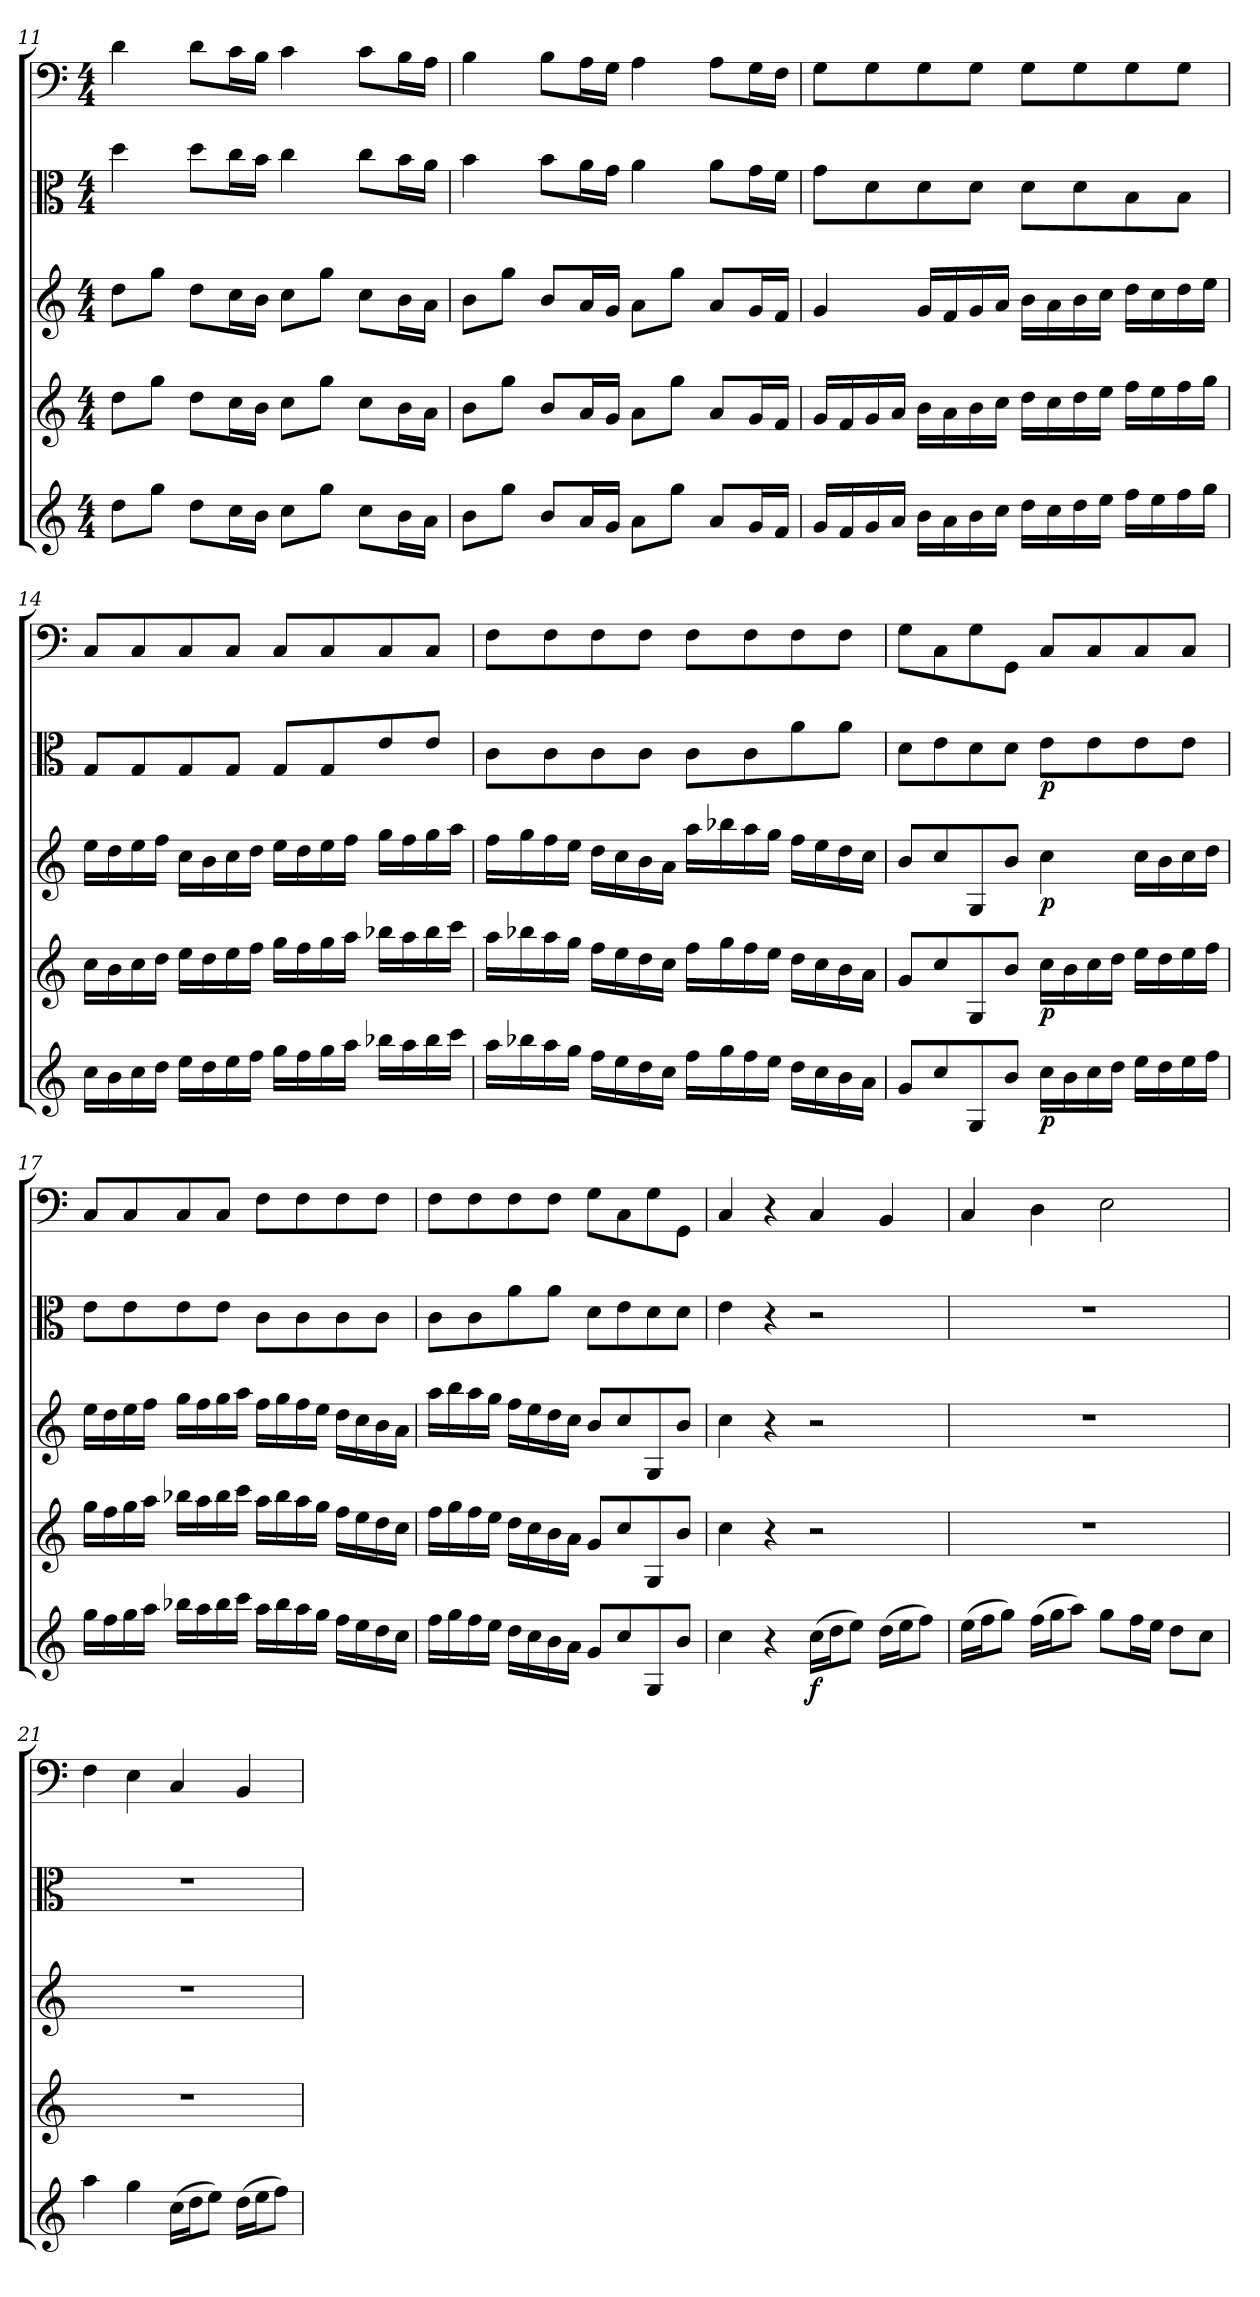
**kern	**dynam	**kern	**dynam	**kern	**dynam	**kern	**dynam	**kern
*part5	*part5	*part4	*part4	*part3	*part3	*part2	*part2	*part1
*staff5	*staff5	*staff4	*staff4	*staff3	*staff3	*staff2	*staff2	*staff1
*clefG2	*	*clefG2	*	*clefG2	*	*clefC3	*	*clefF4
*k[]	*	*k[]	*	*k[]	*	*k[]	*	*k[]
*C:	*	*C:	*	*C:	*	*C:	*	*C:
*M4/4	*	*M4/4	*	*M4/4	*	*M4/4	*	*M4/4
=11	=11	=11	=11	=11	=11	=11	=11	=11
8dd\L	.	8dd\L	.	8dd\L	.	4dd\	.	4d\
8gg\J	.	8gg\J	.	8gg\J	.	.	.	.
8dd\L	.	8dd\L	.	8dd\L	.	8dd\L	.	8d\L
16cc\L	.	16cc\L	.	16cc\L	.	16cc\L	.	16c\L
16b\JJ	.	16b\JJ	.	16b\JJ	.	16b\JJ	.	16B\JJ
8cc\L	.	8cc\L	.	8cc\L	.	4cc\	.	4c\
8gg\J	.	8gg\J	.	8gg\J	.	.	.	.
8cc\L	.	8cc\L	.	8cc\L	.	8cc\L	.	8c\L
16b\L	.	16b\L	.	16b\L	.	16b\L	.	16B\L
16a\JJ	.	16a\JJ	.	16a\JJ	.	16a\JJ	.	16A\JJ
=12	=12	=12	=12	=12	=12	=12	=12	=12
8b\L	.	8b\L	.	8b\L	.	4b\	.	4B\
8gg\J	.	8gg\J	.	8gg\J	.	.	.	.
8b/L	.	8b/L	.	8b/L	.	8b\L	.	8B\L
16a/L	.	16a/L	.	16a/L	.	16a\L	.	16A\L
16g/JJ	.	16g/JJ	.	16g/JJ	.	16g\JJ	.	16G\JJ
8a\L	.	8a\L	.	8a\L	.	4a\	.	4A\
8gg\J	.	8gg\J	.	8gg\J	.	.	.	.
8a/L	.	8a/L	.	8a/L	.	8a\L	.	8A\L
16g/L	.	16g/L	.	16g/L	.	16g\L	.	16G\L
16f/JJ	.	16f/JJ	.	16f/JJ	.	16f\JJ	.	16F\JJ
=13	=13	=13	=13	=13	=13	=13	=13	=13
16g/LL	.	16g/LL	.	4g/	.	8g\L	.	8G\L
16f/	.	16f/	.	.	.	.	.	.
16g/	.	16g/	.	.	.	8d\	.	8G\
16a/JJ	.	16a/JJ	.	.	.	.	.	.
16b\LL	.	16b\LL	.	16g/LL	.	8d\	.	8G\
16a\	.	16a\	.	16f/	.	.	.	.
16b\	.	16b\	.	16g/	.	8d\J	.	8G\J
16cc\JJ	.	16cc\JJ	.	16a/JJ	.	.	.	.
16dd\LL	.	16dd\LL	.	16b\LL	.	8d\L	.	8G\L
16cc\	.	16cc\	.	16a\	.	.	.	.
16dd\	.	16dd\	.	16b\	.	8d\	.	8G\
16ee\JJ	.	16ee\JJ	.	16cc\JJ	.	.	.	.
16ff\LL	.	16ff\LL	.	16dd\LL	.	8B\	.	8G\
16ee\	.	16ee\	.	16cc\	.	.	.	.
16ff\	.	16ff\	.	16dd\	.	8B\J	.	8G\J
16gg\JJ	.	16gg\JJ	.	16ee\JJ	.	.	.	.
=14	=14	=14	=14	=14	=14	=14	=14	=14
16cc\LL	.	16cc\LL	.	16ee\LL	.	8G/L	.	8C/L
16b\	.	16b\	.	16dd\	.	.	.	.
16cc\	.	16cc\	.	16ee\	.	8G/	.	8C/
16dd\JJ	.	16dd\JJ	.	16ff\JJ	.	.	.	.
16ee\LL	.	16ee\LL	.	16cc\LL	.	8G/	.	8C/
16dd\	.	16dd\	.	16b\	.	.	.	.
16ee\	.	16ee\	.	16cc\	.	8G/J	.	8C/J
16ff\JJ	.	16ff\JJ	.	16dd\JJ	.	.	.	.
16gg\LL	.	16gg\LL	.	16ee\LL	.	8G/L	.	8C/L
16ff\	.	16ff\	.	16dd\	.	.	.	.
16gg\	.	16gg\	.	16ee\	.	8G/	.	8C/
16aa\JJ	.	16aa\JJ	.	16ff\JJ	.	.	.	.
16bb-X\LL	.	16bb-X\LL	.	16gg\LL	.	8e/	.	8C/
16aa\	.	16aa\	.	16ff\	.	.	.	.
16bb-\	.	16bb-\	.	16gg\	.	8e/J	.	8C/J
16ccc\JJ	.	16ccc\JJ	.	16aa\JJ	.	.	.	.
=15	=15	=15	=15	=15	=15	=15	=15	=15
16aa\LL	.	16aa\LL	.	16ff\LL	.	8c\L	.	8F\L
16bb-X\	.	16bb-X\	.	16gg\	.	.	.	.
16aa\	.	16aa\	.	16ff\	.	8c\	.	8F\
16gg\JJ	.	16gg\JJ	.	16ee\JJ	.	.	.	.
16ff\LL	.	16ff\LL	.	16dd\LL	.	8c\	.	8F\
16ee\	.	16ee\	.	16cc\	.	.	.	.
16dd\	.	16dd\	.	16b\	.	8c\J	.	8F\J
16cc\JJ	.	16cc\JJ	.	16a\JJ	.	.	.	.
16ff\LL	.	16ff\LL	.	16aa\LL	.	8c\L	.	8F\L
16gg\	.	16gg\	.	16bb-X\	.	.	.	.
16ff\	.	16ff\	.	16aa\	.	8c\	.	8F\
16ee\JJ	.	16ee\JJ	.	16gg\JJ	.	.	.	.
16dd\LL	.	16dd\LL	.	16ff\LL	.	8a\	.	8F\
16cc\	.	16cc\	.	16ee\	.	.	.	.
16b\	.	16b\	.	16dd\	.	8a\J	.	8F\J
16a\JJ	.	16a\JJ	.	16cc\JJ	.	.	.	.
=16	=16	=16	=16	=16	=16	=16	=16	=16
8g/L	.	8g/L	.	8b/L	.	8d\L	.	8G\L
8cc/	.	8cc/	.	8cc/	.	8e\	.	8C\
8G/	.	8G/	.	8G/	.	8d\	.	8G\
8b/J	.	8b/J	.	8b/J	.	8d\J	.	8GG\J
16cc\LL	p	16cc\LL	p	4cc\	p	8e\L	p	8C/L
16b\	.	16b\	.	.	.	.	.	.
16cc\	.	16cc\	.	.	.	8e\	.	8C/
16dd\JJ	.	16dd\JJ	.	.	.	.	.	.
16ee\LL	.	16ee\LL	.	16cc\LL	.	8e\	.	8C/
16dd\	.	16dd\	.	16b\	.	.	.	.
16ee\	.	16ee\	.	16cc\	.	8e\J	.	8C/J
16ff\JJ	.	16ff\JJ	.	16dd\JJ	.	.	.	.
=17	=17	=17	=17	=17	=17	=17	=17	=17
16gg\LL	.	16gg\LL	.	16ee\LL	.	8e\L	.	8C/L
16ff\	.	16ff\	.	16dd\	.	.	.	.
16gg\	.	16gg\	.	16ee\	.	8e\	.	8C/
16aa\JJ	.	16aa\JJ	.	16ff\JJ	.	.	.	.
16bb-X\LL	.	16bb-X\LL	.	16gg\LL	.	8e\	.	8C/
16aa\	.	16aa\	.	16ff\	.	.	.	.
16bb-\	.	16bb-\	.	16gg\	.	8e\J	.	8C/J
16ccc\JJ	.	16ccc\JJ	.	16aa\JJ	.	.	.	.
16aa\LL	.	16aa\LL	.	16ff\LL	.	8c\L	.	8F\L
16bb-\	.	16bb-\	.	16gg\	.	.	.	.
16aa\	.	16aa\	.	16ff\	.	8c\	.	8F\
16gg\JJ	.	16gg\JJ	.	16ee\JJ	.	.	.	.
16ff\LL	.	16ff\LL	.	16dd\LL	.	8c\	.	8F\
16ee\	.	16ee\	.	16cc\	.	.	.	.
16dd\	.	16dd\	.	16b\	.	8c\J	.	8F\J
16cc\JJ	.	16cc\JJ	.	16a\JJ	.	.	.	.
=18	=18	=18	=18	=18	=18	=18	=18	=18
16ff\LL	.	16ff\LL	.	16aa\LL	.	8c\L	.	8F\L
16gg\	.	16gg\	.	16bb\	.	.	.	.
16ff\	.	16ff\	.	16aa\	.	8c\	.	8F\
16ee\JJ	.	16ee\JJ	.	16gg\JJ	.	.	.	.
16dd\LL	.	16dd\LL	.	16ff\LL	.	8a\	.	8F\
16cc\	.	16cc\	.	16ee\	.	.	.	.
16b\	.	16b\	.	16dd\	.	8a\J	.	8F\J
16a\JJ	.	16a\JJ	.	16cc\JJ	.	.	.	.
8g/L	.	8g/L	.	8b/L	.	8d\L	.	8G\L
8cc/	.	8cc/	.	8cc/	.	8e\	.	8C\
8G/	.	8G/	.	8G/	.	8d\	.	8G\
8b/J	.	8b/J	.	8b/J	.	8d\J	.	8GG\J
=19	=19	=19	=19	=19	=19	=19	=19	=19
4cc\	.	4cc\	.	4cc\	.	4e\	.	4C/
4r	.	4r	.	4r	.	4r	.	4r
(16cc\LL	f	2r	.	2r	.	2r	.	4C/
16dd\J	.	.	.	.	.	.	.	.
8ee\J)	.	.	.	.	.	.	.	.
(16dd\LL	.	.	.	.	.	.	.	4BB/
16ee\J	.	.	.	.	.	.	.	.
8ff\J)	.	.	.	.	.	.	.	.
=20	=20	=20	=20	=20	=20	=20	=20	=20
(16ee\LL	.	1r	.	1r	.	1r	.	4C/
16ff\J	.	.	.	.	.	.	.	.
8gg\J)	.	.	.	.	.	.	.	.
(16ff\LL	.	.	.	.	.	.	.	4D\
16gg\J	.	.	.	.	.	.	.	.
8aa\J)	.	.	.	.	.	.	.	.
8gg\L	.	.	.	.	.	.	.	2E\
16ff\L	.	.	.	.	.	.	.	.
16ee\JJ	.	.	.	.	.	.	.	.
8dd\L	.	.	.	.	.	.	.	.
8cc\J	.	.	.	.	.	.	.	.
=21	=21	=21	=21	=21	=21	=21	=21	=21
4aa\	.	1r	.	1r	.	1r	.	4F\
4gg\	.	.	.	.	.	.	.	4E\
(16cc\LL	.	.	.	.	.	.	.	4C/
16dd\J	.	.	.	.	.	.	.	.
8ee\J)	.	.	.	.	.	.	.	.
(16dd\LL	.	.	.	.	.	.	.	4BB/
16ee\J	.	.	.	.	.	.	.	.
8ff\J)	.	.	.	.	.	.	.	.
=	=	=	=	=	=	=	=	=
*-	*-	*-	*-	*-	*-	*-	*-	*-
